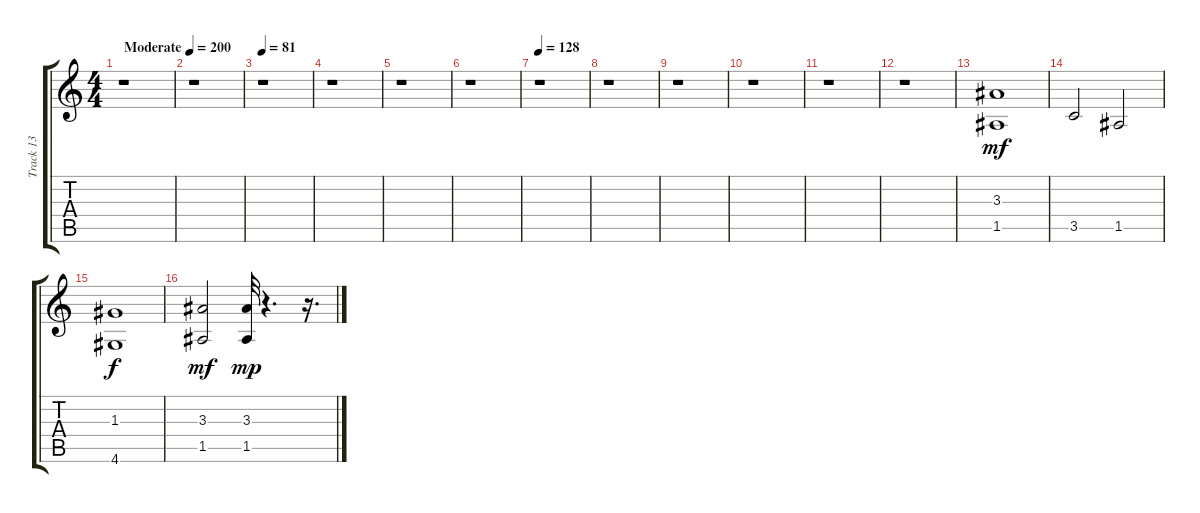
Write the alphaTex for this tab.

\track ("Track 13" "Track 13") {instrument acousticguitarsteel}
\staff {score tabs}
\tuning (E4 B3 G3 D3 A2 E2) {hide}
\ts (4 4)
\tempo (200 "Moderate")
\clef g2
\ks c
r.1{dy mf instrument acousticguitarsteel} |
r.1 |
\tempo 81
r.1 |
r.1 |
r.1 |
r.1 |
\tempo 128
r.1 |
r.1 |
r.1 |
r.1 |
r.1 |
r.1 |
(3.3 1.5).1 |
3.5.2 1.5.2 |
(1.3 4.6).1{dy f} |
(3.3 1.5).2{dy mf} (3.3 1.5).32{dy mp} r.4{d} r.16{d}
